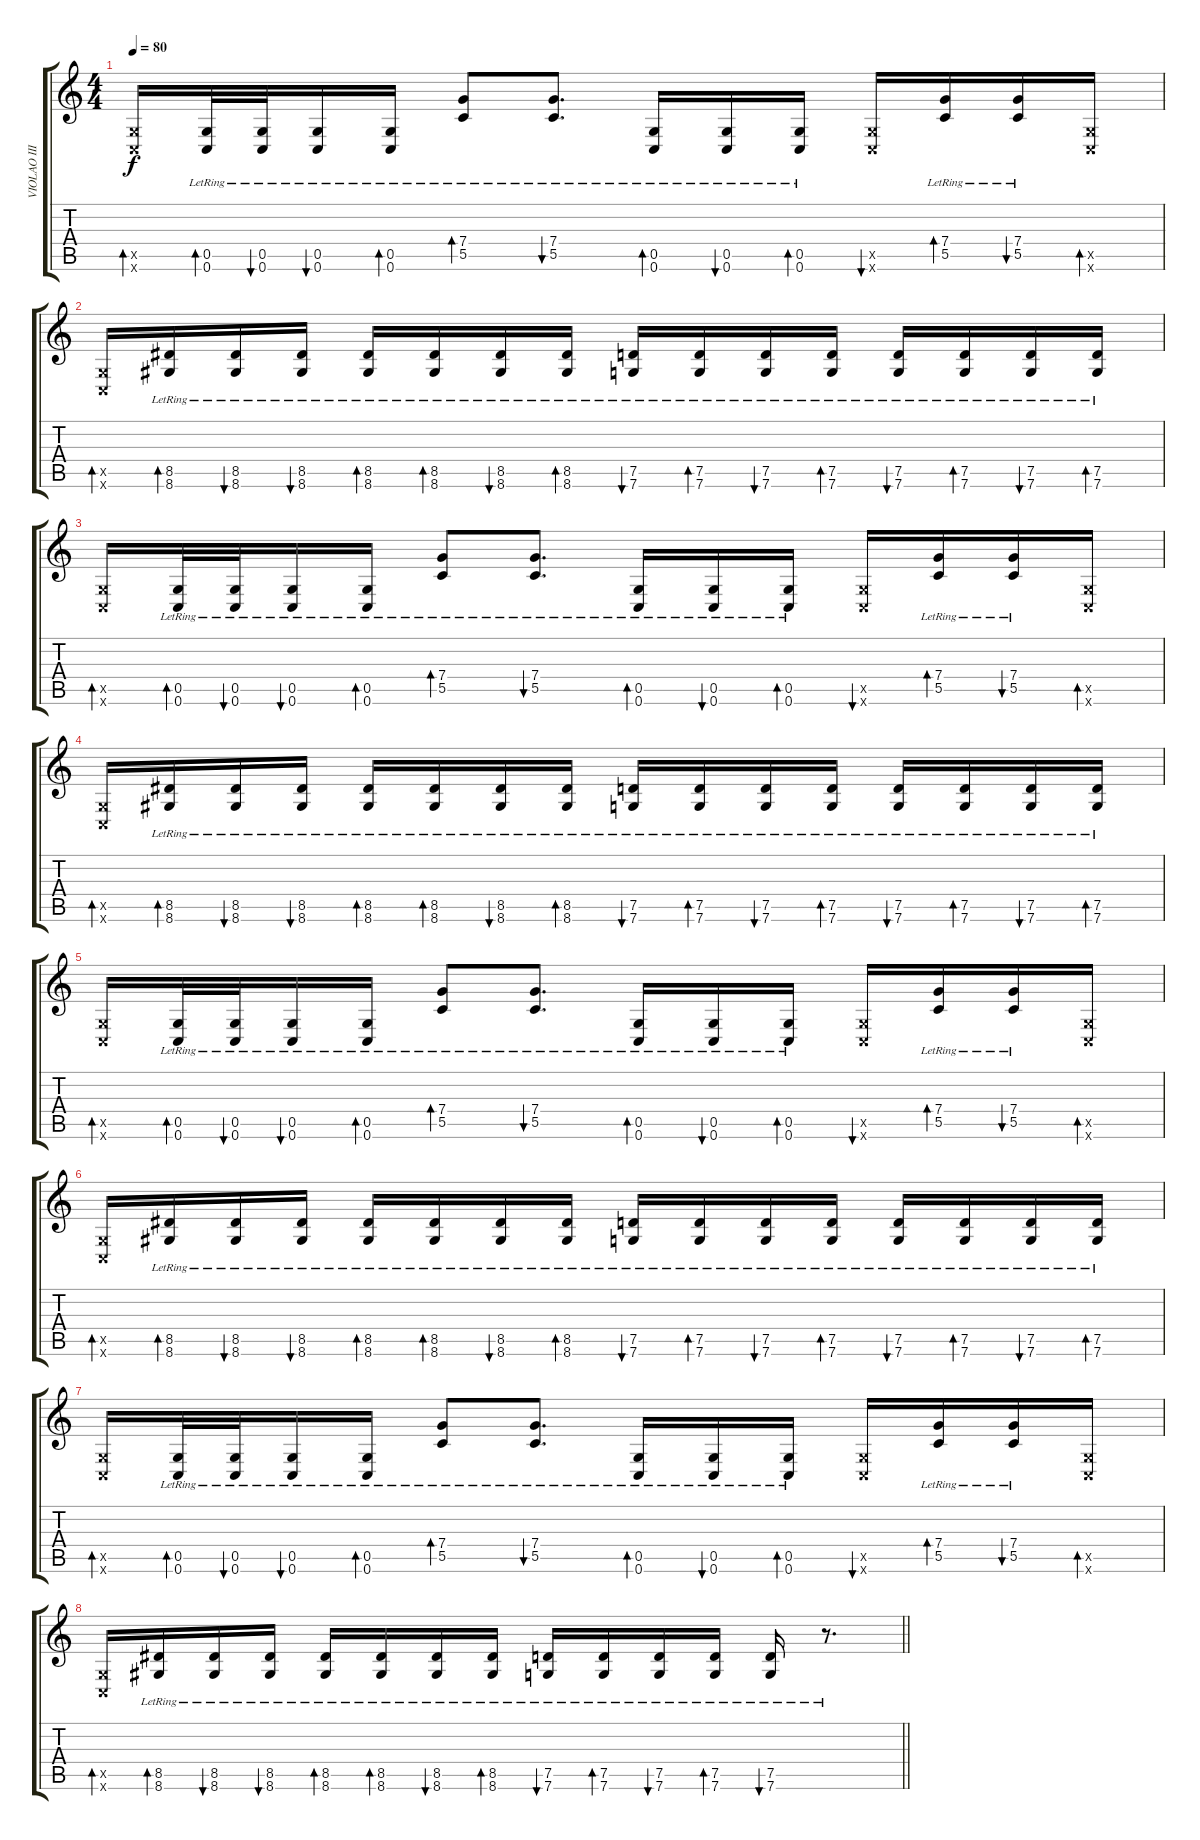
\track ("VIOLAO III" "VIOLAO III") {instrument acousticguitarsteel}
\staff {score tabs}
\tuning (D4 A3 F3 C3 G2 C2) {hide}
\ts (4 4)
\section ("" "")
\tempo 80
\clef g2
\ks c
(0.5{x} 0.6{x}).16{bd 120 dy f} (0.5{lr} 0.6{lr}).32{bd 120} (0.5{lr} 0.6{lr}).32{bu 120} (0.5{lr} 0.6{lr}).16{bu 240} (0.5{lr} 0.6{lr}).16{bd 120} (7.4{lr} 5.5{lr}).8{bd 120} (7.4{lr} 5.5{lr}).8{d bu 120} (0.5{lr} 0.6{lr}).16{bd 120} (0.5{lr} 0.6{lr}).16{bu 120} (0.5{lr} 0.6{lr}).16{bd 120} (0.5{x} 0.6{x}).16{bu 120} (7.4{lr} 5.5{lr}).16{bd 120} (7.4{lr} 5.5{lr}).16{bu 120} (0.5{x} 0.6{x}).16{bd 120} |
(0.5{x} 0.6{x}).16{bd 120} (8.5{lr} 8.6{lr}).16{bd 120} (8.5{lr} 8.6{lr}).16{bu 120} (8.5{lr} 8.6{lr}).16{bu 240} (8.5{lr} 8.6{lr}).16{bd 120} (8.5{lr} 8.6{lr}).16{bd 120} (8.5{lr} 8.6{lr}).16{bu 120} (8.5{lr} 8.6{lr}).16{bd 120} (7.5{lr} 7.6{lr}).16{bu 120} (7.5{lr} 7.6{lr}).16{bd 120} (7.5{lr} 7.6{lr}).16{bu 120} (7.5{lr} 7.6{lr}).16{bd 120} (7.5{lr} 7.6{lr}).16{bu 120} (7.5{lr} 7.6{lr}).16{bd 120} (7.5{lr} 7.6{lr}).16{bu 120} (7.5{lr} 7.6{lr}).16{bd 120} |
(0.5{x} 0.6{x}).16{bd 120} (0.5{lr} 0.6{lr}).32{bd 120} (0.5{lr} 0.6{lr}).32{bu 120} (0.5{lr} 0.6{lr}).16{bu 240} (0.5{lr} 0.6{lr}).16{bd 120} (7.4{lr} 5.5{lr}).8{bd 120} (7.4{lr} 5.5{lr}).8{d bu 120} (0.5{lr} 0.6{lr}).16{bd 120} (0.5{lr} 0.6{lr}).16{bu 120} (0.5{lr} 0.6{lr}).16{bd 120} (0.5{x} 0.6{x}).16{bu 120} (7.4{lr} 5.5{lr}).16{bd 120} (7.4{lr} 5.5{lr}).16{bu 120} (0.5{x} 0.6{x}).16{bd 120} |
(0.5{x} 0.6{x}).16{bd 120} (8.5{lr} 8.6{lr}).16{bd 120} (8.5{lr} 8.6{lr}).16{bu 120} (8.5{lr} 8.6{lr}).16{bu 240} (8.5{lr} 8.6{lr}).16{bd 120} (8.5{lr} 8.6{lr}).16{bd 120} (8.5{lr} 8.6{lr}).16{bu 120} (8.5{lr} 8.6{lr}).16{bd 120} (7.5{lr} 7.6{lr}).16{bu 120} (7.5{lr} 7.6{lr}).16{bd 120} (7.5{lr} 7.6{lr}).16{bu 120} (7.5{lr} 7.6{lr}).16{bd 120} (7.5{lr} 7.6{lr}).16{bu 120} (7.5{lr} 7.6{lr}).16{bd 120} (7.5{lr} 7.6{lr}).16{bu 120} (7.5{lr} 7.6{lr}).16{bd 120} |
(0.5{x} 0.6{x}).16{bd 120} (0.5{lr} 0.6{lr}).32{bd 120} (0.5{lr} 0.6{lr}).32{bu 120} (0.5{lr} 0.6{lr}).16{bu 240} (0.5{lr} 0.6{lr}).16{bd 120} (7.4{lr} 5.5{lr}).8{bd 120} (7.4{lr} 5.5{lr}).8{d bu 120} (0.5{lr} 0.6{lr}).16{bd 120} (0.5{lr} 0.6{lr}).16{bu 120} (0.5{lr} 0.6{lr}).16{bd 120} (0.5{x} 0.6{x}).16{bu 120} (7.4{lr} 5.5{lr}).16{bd 120} (7.4{lr} 5.5{lr}).16{bu 120} (0.5{x} 0.6{x}).16{bd 120} |
(0.5{x} 0.6{x}).16{bd 120} (8.5{lr} 8.6{lr}).16{bd 120} (8.5{lr} 8.6{lr}).16{bu 120} (8.5{lr} 8.6{lr}).16{bu 240} (8.5{lr} 8.6{lr}).16{bd 120} (8.5{lr} 8.6{lr}).16{bd 120} (8.5{lr} 8.6{lr}).16{bu 120} (8.5{lr} 8.6{lr}).16{bd 120} (7.5{lr} 7.6{lr}).16{bu 120} (7.5{lr} 7.6{lr}).16{bd 120} (7.5{lr} 7.6{lr}).16{bu 120} (7.5{lr} 7.6{lr}).16{bd 120} (7.5{lr} 7.6{lr}).16{bu 120} (7.5{lr} 7.6{lr}).16{bd 120} (7.5{lr} 7.6{lr}).16{bu 120} (7.5{lr} 7.6{lr}).16{bd 120} |
(0.5{x} 0.6{x}).16{bd 120} (0.5{lr} 0.6{lr}).32{bd 120} (0.5{lr} 0.6{lr}).32{bu 120} (0.5{lr} 0.6{lr}).16{bu 240} (0.5{lr} 0.6{lr}).16{bd 120} (7.4{lr} 5.5{lr}).8{bd 120} (7.4{lr} 5.5{lr}).8{d bu 120} (0.5{lr} 0.6{lr}).16{bd 120} (0.5{lr} 0.6{lr}).16{bu 120} (0.5{lr} 0.6{lr}).16{bd 120} (0.5{x} 0.6{x}).16{bu 120} (7.4{lr} 5.5{lr}).16{bd 120} (7.4{lr} 5.5{lr}).16{bu 120} (0.5{x} 0.6{x}).16{bd 120} |
\barLineRight lightlight
(0.5{x} 0.6{x}).16{bd 120} (8.5{lr} 8.6{lr}).16{bd 120} (8.5{lr} 8.6{lr}).16{bu 120} (8.5{lr} 8.6{lr}).16{bu 240} (8.5{lr} 8.6{lr}).16{bd 120} (8.5{lr} 8.6{lr}).16{bd 120} (8.5{lr} 8.6{lr}).16{bu 120} (8.5{lr} 8.6{lr}).16{bd 120} (7.5{lr} 7.6{lr}).16{bu 120} (7.5{lr} 7.6{lr}).16{bd 120} (7.5{lr} 7.6{lr}).16{bu 120} (7.5{lr} 7.6{lr}).16{bd 120} (7.5{lr} 7.6{lr}).16{bu 120} r.8{d}
